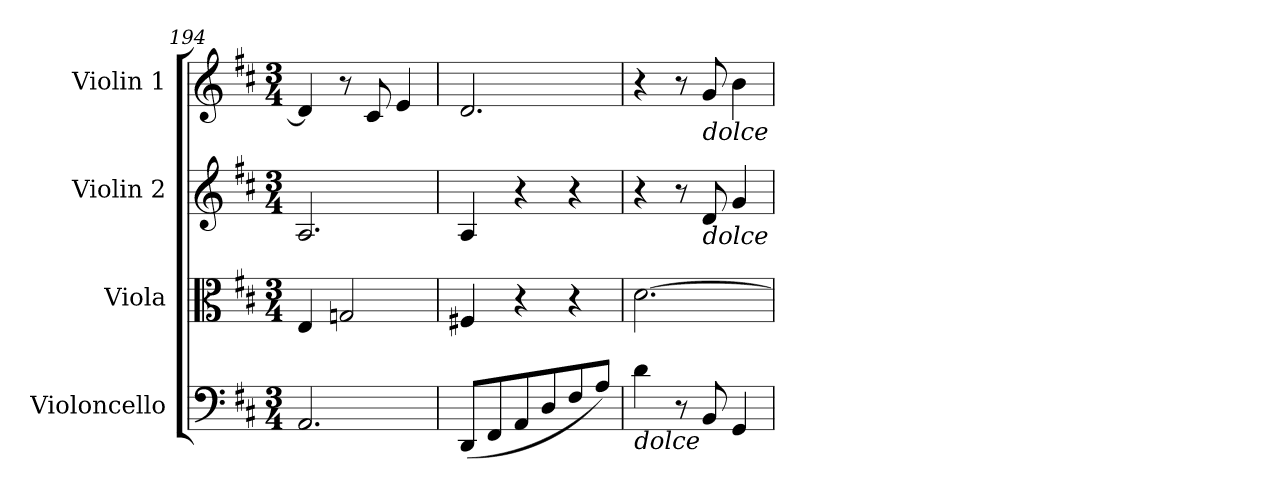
**kern	**kern	**kern	**kern
*part4	*part3	*part2	*part1
*staff4	*staff3	*staff2	*staff1
*I"Violoncello	*I"Viola	*I"Violin 2	*I"Violin 1
*I'Vc	*I'Vla	*I'Vln	*I'Vln
*clefF4	*clefC3	*clefG2	*clefG2
*k[f#c#]	*k[f#c#]	*k[f#c#]	*k[f#c#]
*M3/4	*M3/4	*M3/4	*M3/4
=194	=194	=194	=194
2.AA/	4E/	2.A/	4d/]
.	2Gn/	.	8r
.	.	.	8c#/
.	.	.	4e/
!!LO:LB:g=z
=195	=195	=195	=195
(8DD/L	4F#X/	4A/	2.d/
8FF#/	.	.	.
8AA/	4r	4r	.
8D/	.	.	.
8F#/	4r	4r	.
8A/J)	.	.	.
=196	=196	=196	=196
!LO:TX:b:i:t=dolce	!	!	!
4d\	[2.d\	4r	4r
8r	.	8r	8r
!	!	!	!LO:TX:b:i:t=dolce
!	!	!LO:TX:b:i:t=dolce	!
8BB/	.	8d/	8g/
4GG/	.	4g/	4b\
=	=	=	=
*-	*-	*-	*-
